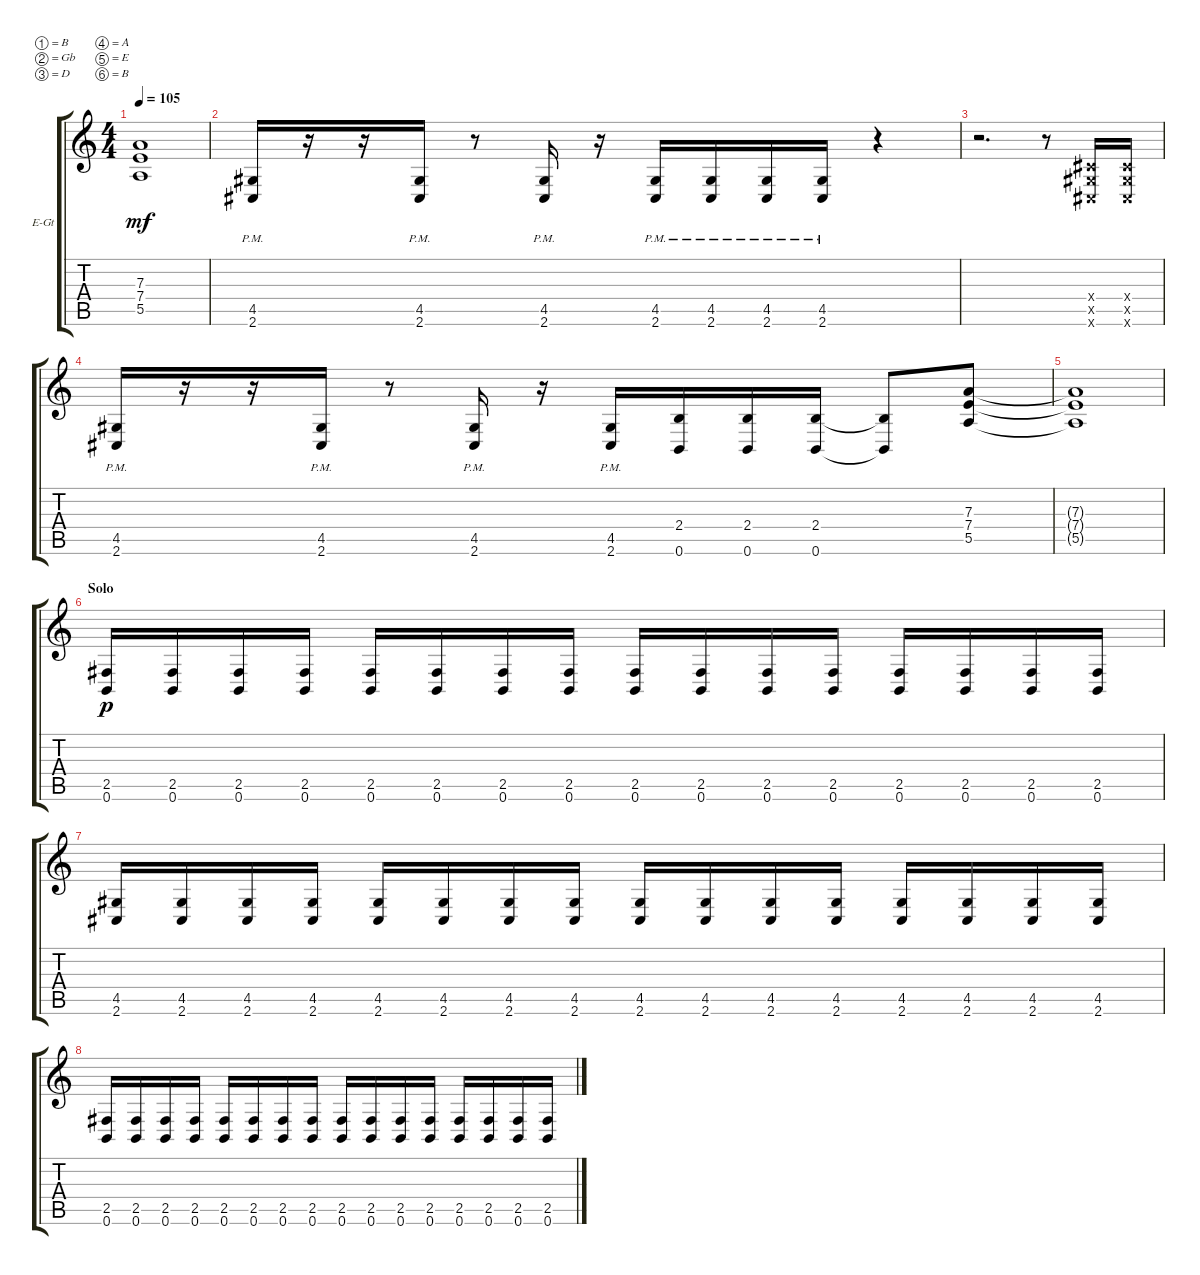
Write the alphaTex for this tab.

\bracketExtendMode groupsimilarinstruments
\firstSystemTrackNameOrientation horizontal
\otherSystemsTrackNameOrientation horizontal
\track ("Electric Guitar 1" "E-Gt") {instrument distortionguitar}
\staff {score tabs}
\tuning (B3 Gb3 D3 A2 E2 B1)
\ts (4 4)
\tempo 105
\clef g2
\ks c
(5.5{t} 7.4{t} 7.3{t}).1{dy mf} |
(2.6{pm} 4.5{pm}).16 r.16 r.16 (2.6{pm} 4.5{pm}).16 r.8 (2.6{pm} 4.5{pm}).16 r.16 (2.6{pm} 4.5{pm}).16 (2.6{pm} 4.5{pm}).16 (2.6{pm} 4.5{pm}).16 (2.6{pm} 4.5{pm}).16 r.4 |
r.2{d} r.8 (4.5{x} 2.6{x} 4.4{x}).16 (2.6{x} 4.5{x} 4.4{x}).16 |
(2.6{pm} 4.5{pm}).16 r.16 r.16 (2.6{pm} 4.5{pm}).16 r.8 (2.6{pm} 4.5{pm}).16 r.16 (2.6{pm} 4.5{pm}).16 (0.6 2.4).16 (0.6 2.4).16 (0.6 2.4).16 (0.6{t} 2.4{t}).8 (5.5 7.3 7.4).8 |
(5.5{t} 7.4{t} 7.3{t}).1 |
\section ("" "Solo")
(0.6 2.5).16{dy p} (0.6 2.5).16 (0.6 2.5).16 (0.6 2.5).16 (0.6 2.5).16 (0.6 2.5).16 (0.6 2.5).16 (0.6 2.5).16 (0.6 2.5).16 (0.6 2.5).16 (0.6 2.5).16 (0.6 2.5).16 (0.6 2.5).16 (0.6 2.5).16 (0.6 2.5).16 (0.6 2.5).16 |
(2.6 4.5).16 (4.5 2.6).16 (4.5 2.6).16 (4.5 2.6).16 (2.6 4.5).16 (4.5 2.6).16 (4.5 2.6).16 (4.5 2.6).16 (2.6 4.5).16 (4.5 2.6).16 (4.5 2.6).16 (4.5 2.6).16 (2.6 4.5).16 (4.5 2.6).16 (4.5 2.6).16 (4.5 2.6).16 |
(0.6 2.5).16 (0.6 2.5).16 (0.6 2.5).16 (0.6 2.5).16 (0.6 2.5).16 (0.6 2.5).16 (0.6 2.5).16 (0.6 2.5).16 (0.6 2.5).16 (0.6 2.5).16 (0.6 2.5).16 (0.6 2.5).16 (0.6 2.5).16 (0.6 2.5).16 (0.6 2.5).16 (0.6 2.5).16
